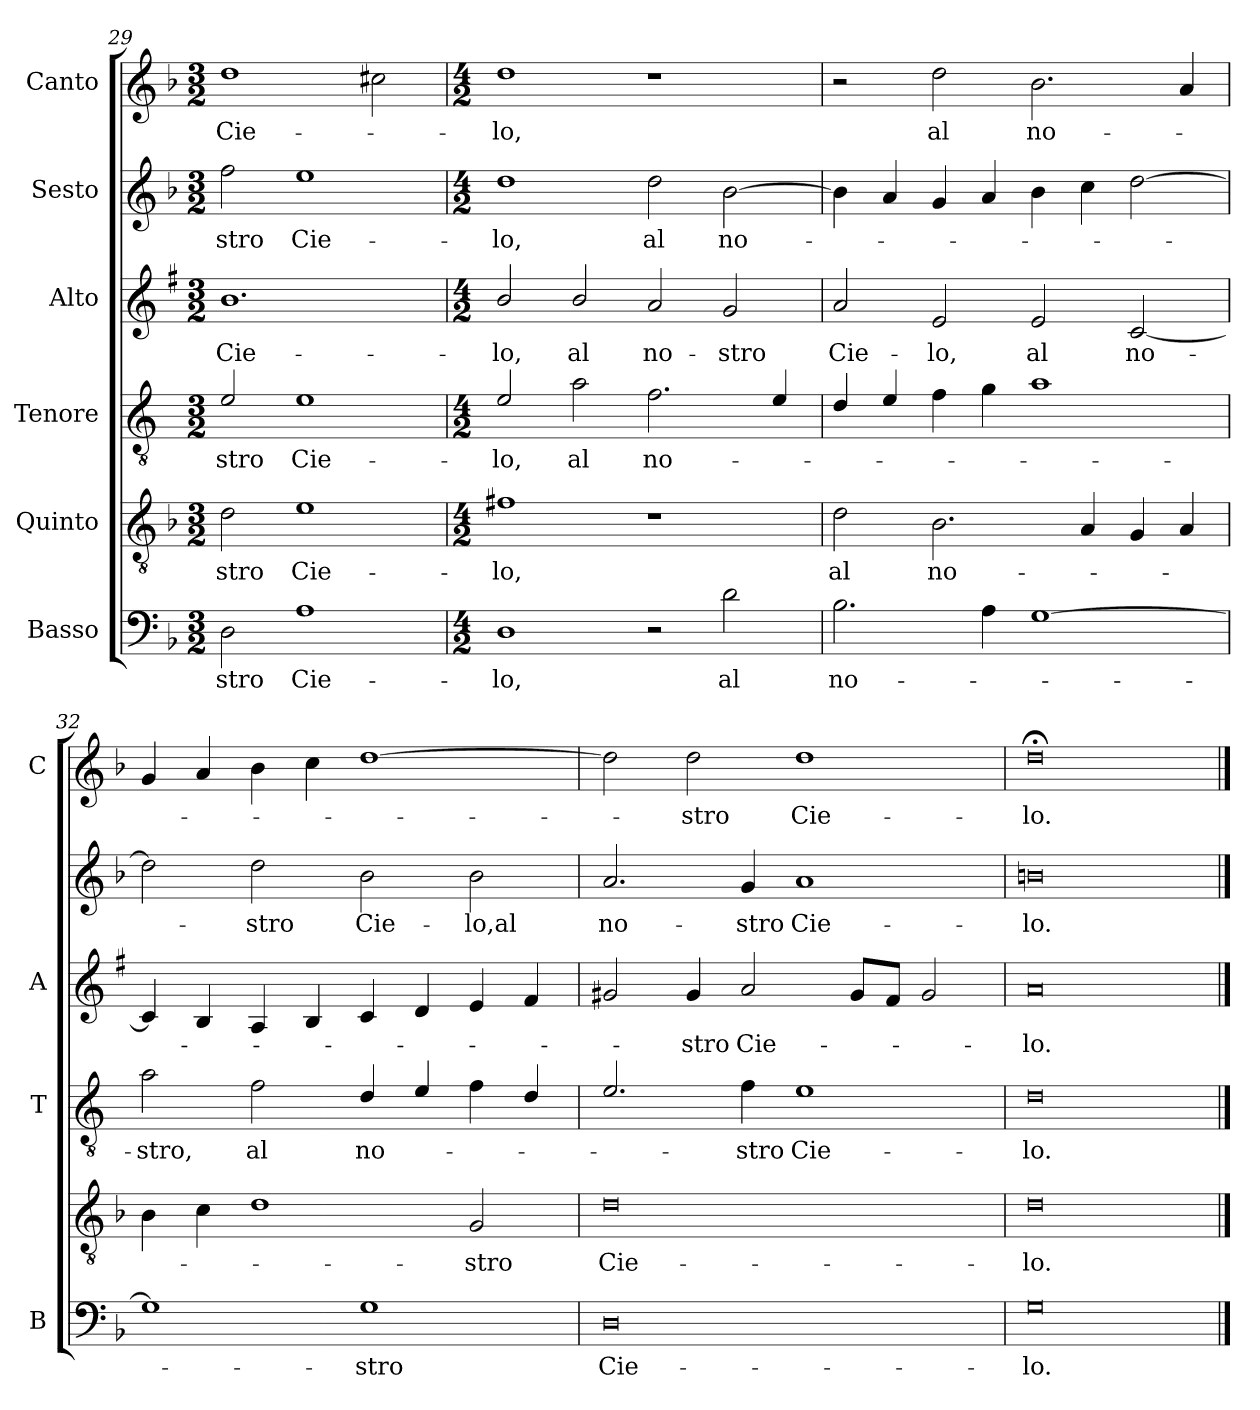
**kern	**text	**kern	**text	**kern	**text	**kern	**text	**kern	**text	**kern	**text
*part6	*part6	*part5	*part5	*part4	*part4	*part3	*part3	*part2	*part2	*part1	*part1
*staff6	*staff6	*staff5	*staff5	*staff4	*staff4	*staff3	*staff3	*staff2	*staff2	*staff1	*staff1
*I"Basso	*	*I"Quinto	*	*I"Tenore	*	*I"Alto	*	*I"Sesto	*	*I"Canto	*
*I'B	*	*	*	*I'T	*	*I'A	*	*	*	*I'C	*
*clefF4	*	*clefGv2	*	*clefGv2	*	*clefG2	*	*clefG2	*	*clefG2	*
*	*	*	*	*ITrd4c7	*	*ITrd1c2	*	*	*	*	*
*k[b-]	*	*k[b-]	*	*k[b-]	*	*k[b-]	*	*k[b-]	*	*k[b-]	*
*F:	*	*F:	*	*F:	*	*F:	*	*F:	*	*F:	*
*M3/2	*	*M3/2	*	*M3/2	*	*M3/2	*	*M3/2	*	*M3/2	*
=29	=29	=29	=29	=29	=29	=29	=29	=29	=29	=29	=29
!	!LO:LY:b	!	!LO:LY:b	!	!LO:LY:b	!	!LO:LY:b	!	!LO:LY:b	!	!LO:LY:b
2D\	-stro	2d\	-stro	2A/	-stro	1.a	Cie-	2ff\	-stro	1dd	Cie-
!	!LO:LY:b	!	!LO:LY:b	!	!LO:LY:b	!	!	!	!LO:LY:b	!	!
1A	Cie-	1e	Cie-	1A	Cie-	.	.	1ee	Cie-	.	.
.	.	.	.	.	.	.	.	.	.	2cc#X\	.
=30	=30	=30	=30	=30	=30	=30	=30	=30	=30	=30	=30
*M4/2	*	*M4/2	*	*M4/2	*	*M4/2	*	*M4/2	*	*M4/2	*
!	!LO:LY:b	!	!LO:LY:b	!	!LO:LY:b	!	!LO:LY:b	!	!LO:LY:b	!	!LO:LY:b
1D	-lo,	1f#X	-lo,	2A/	-lo,	2a/	-lo,	1dd	-lo,	1dd	-lo,
!	!	!	!	!	!LO:LY:b	!	!LO:LY:b	!	!	!	!
.	.	.	.	2d\	al	2a/	al	.	.	.	.
!	!	!	!	!	!LO:LY:b	!	!LO:LY:b	!	!LO:LY:b	!	!
2r	.	1r	.	2.B-\	no-	2g/	no-	2dd\	al	1r	.
!	!LO:LY:b	!	!	!	!	!	!LO:LY:b	!	!LO:LY:b	!	!
2d\	al	.	.	.	.	2f/	-stro	[2b-\	no-	.	.
.	.	.	.	4A/	.	.	.	.	.	.	.
!!LO:LB:g=z
=31	=31	=31	=31	=31	=31	=31	=31	=31	=31	=31	=31
!	!LO:LY:b	!	!LO:LY:b	!	!	!	!LO:LY:b	!	!	!	!
2.B-\	no-	2d\	al	4G/	.	2g/	Cie-	4b-\]	.	2r	.
.	.	.	.	4A/	.	.	.	4a/	.	.	.
!	!	!	!LO:LY:b	!	!	!	!LO:LY:b	!	!	!	!LO:LY:b
.	.	2.B-\	no-	4B-\	.	2d/	-lo,	4g/	.	2dd\	al
4A\	.	.	.	4c\	.	.	.	4a/	.	.	.
!	!	!	!	!	!	!	!LO:LY:b	!	!	!	!LO:LY:b
[1G	.	.	.	1d	.	2d/	al	4b-\	.	2.b-\	no-
.	.	4A/	.	.	.	.	.	4cc\	.	.	.
!	!	!	!	!	!	!	!LO:LY:b	!	!	!	!
.	.	4G/	.	.	.	[2B-/	no-	[2dd\	.	.	.
.	.	4A/	.	.	.	.	.	.	.	4a/	.
=32	=32	=32	=32	=32	=32	=32	=32	=32	=32	=32	=32
!	!	!	!	!	!LO:LY:b	!	!	!	!	!	!
1G]	.	4B-\	.	2d\	-stro,	4B-/]	.	2dd\]	.	4g/	.
.	.	4c\	.	.	.	4A/	.	.	.	4a/	.
!	!	!	!	!	!LO:LY:b	!	!	!	!LO:LY:b	!	!
.	.	1d	.	2B-\	al	4G/	.	2dd\	-stro	4b-\	.
.	.	.	.	.	.	4A/	.	.	.	4cc\	.
!	!LO:LY:b	!	!	!	!LO:LY:b	!	!	!	!LO:LY:b	!	!
1G	-stro	.	.	4G/	no-	4B-/	.	2b-\	Cie-	[1dd	.
.	.	.	.	4A/	.	4c/	.	.	.	.	.
!	!	!	!LO:LY:b	!	!	!	!	!	!LO:LY:b	!	!
.	.	2G/	-stro	4B-\	.	4d/	.	2b-\	-lo,al	.	.
.	.	.	.	4G/	.	4e/	.	.	.	.	.
=33	=33	=33	=33	=33	=33	=33	=33	=33	=33	=33	=33
!	!LO:LY:b	!	!LO:LY:b	!	!	!	!	!	!LO:LY:b	!	!
0D	Cie-	0d	Cie-	2.A/	.	2f#X/	.	2.a/	no-	2dd\]	.
!	!	!	!	!	!	!	!LO:LY:b	!	!	!	!LO:LY:b
.	.	.	.	.	.	4f#/	-stro	.	.	2dd\	-stro
!	!	!	!	!	!LO:LY:b	!	!LO:LY:b	!	!LO:LY:b	!	!
.	.	.	.	4B-\	-stro	2g/	Cie-	4g/	-stro	.	.
!	!	!	!	!	!LO:LY:b	!	!	!	!LO:LY:b	!	!LO:LY:b
.	.	.	.	1A	Cie-	.	.	1a	Cie-	1dd	Cie-
.	.	.	.	.	.	8f#/L	.	.	.	.	.
.	.	.	.	.	.	8e/J	.	.	.	.	.
.	.	.	.	.	.	2f#/	.	.	.	.	.
=34	=34	=34	=34	=34	=34	=34	=34	=34	=34	=34	=34
!	!LO:LY:b	!	!LO:LY:b	!	!LO:LY:b	!	!LO:LY:b	!	!LO:LY:b	!	!LO:LY:b
0G	-lo.	0d	-lo.	0G	-lo.	0g	-lo.	0bn	-lo.	0dd;<	-lo.
==	==	==	==	==	==	==	==	==	==	==	==
*-	*-	*-	*-	*-	*-	*-	*-	*-	*-	*-	*-
